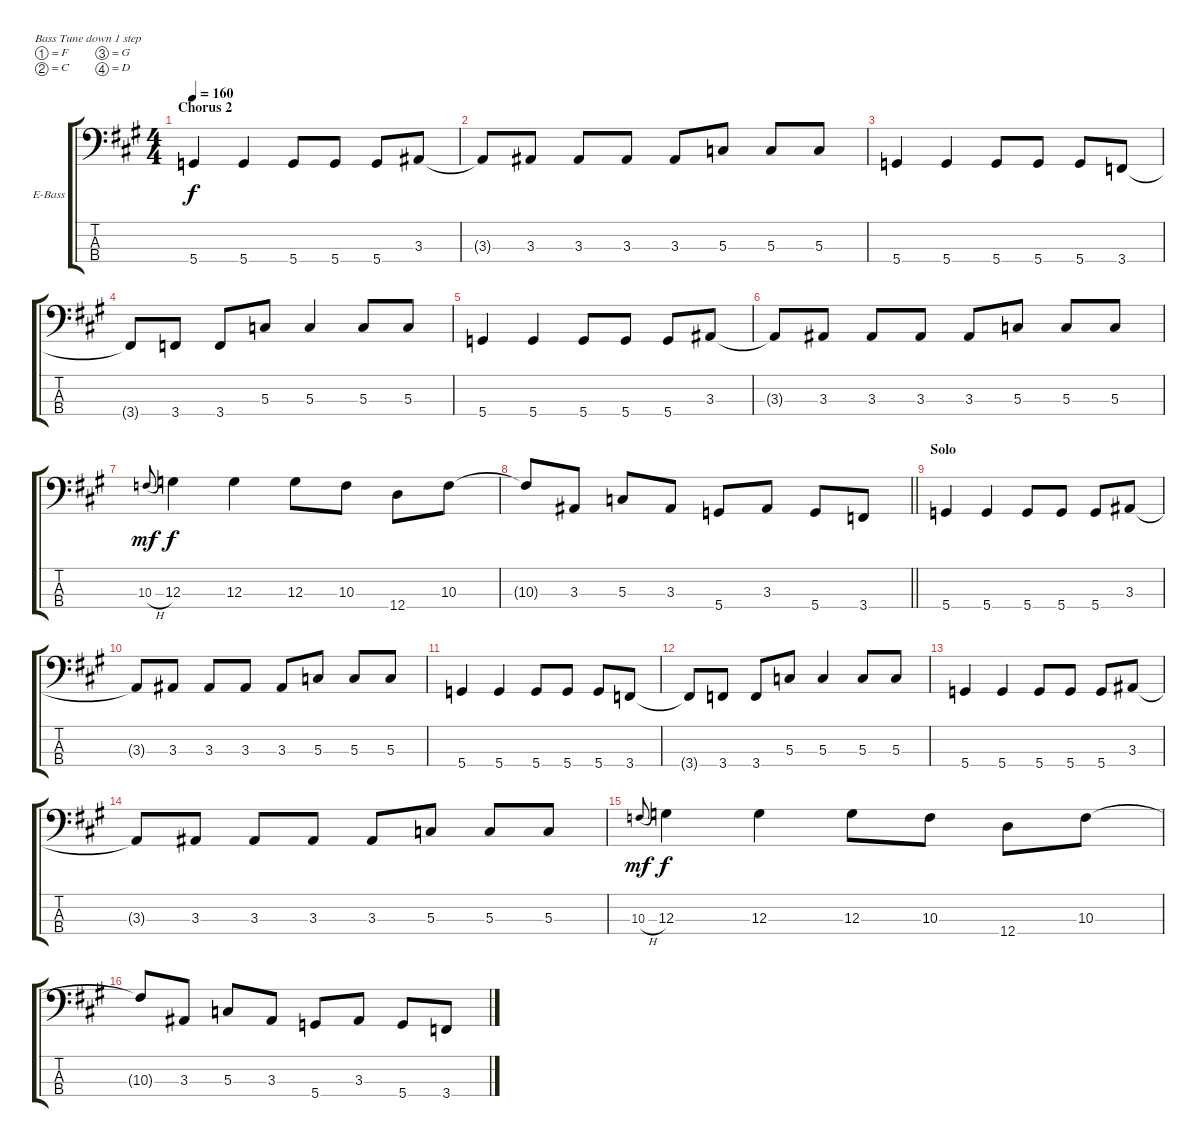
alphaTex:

\bracketExtendMode groupsimilarinstruments
\firstSystemTrackNameOrientation horizontal
\otherSystemsTrackNameOrientation horizontal
\track ("Bass" "E-Bass") {instrument electricbassfinger}
\staff {score tabs}
\tuning (F2 C2 G1 D1)
\ts (4 4)
\section ("" "Chorus 2")
\tempo 160
\clef f4
\ks a
5.4.4{dy f} 5.4.4 5.4.8 5.4.8 5.4.8 3.3.8 |
3.3{t}.8 3.3.8 3.3.8 3.3.8 3.3.8 5.3.8 5.3.8 5.3.8 |
5.4.4 5.4.4 5.4.8 5.4.8 5.4.8 3.4.8 |
3.4{t}.8 3.4.8 3.4.8 5.3.8 5.3.4 5.3.8 5.3.8 |
5.4.4 5.4.4 5.4.8 5.4.8 5.4.8 3.3.8 |
3.3{t}.8 3.3.8 3.3.8 3.3.8 3.3.8 5.3.8 5.3.8 5.3.8 |
10.3{h}.8{gr onbeat dy mf} 12.3.4{dy f} 12.3.4 12.3.8 10.3.8 12.4.8 10.3.8 |
\barLineRight lightlight
10.3{t}.8 3.3.8 5.3.8 3.3.8 5.4.8 3.3.8 5.4.8 3.4.8 |
\section ("" "Solo")
5.4.4 5.4.4 5.4.8 5.4.8 5.4.8 3.3.8 |
3.3{t}.8 3.3.8 3.3.8 3.3.8 3.3.8 5.3.8 5.3.8 5.3.8 |
5.4.4 5.4.4 5.4.8 5.4.8 5.4.8 3.4.8 |
3.4{t}.8 3.4.8 3.4.8 5.3.8 5.3.4 5.3.8 5.3.8 |
5.4.4 5.4.4 5.4.8 5.4.8 5.4.8 3.3.8 |
3.3{t}.8 3.3.8 3.3.8 3.3.8 3.3.8 5.3.8 5.3.8 5.3.8 |
10.3{h}.8{gr onbeat dy mf} 12.3.4{dy f} 12.3.4 12.3.8 10.3.8 12.4.8 10.3.8 |
10.3{t}.8 3.3.8 5.3.8 3.3.8 5.4.8 3.3.8 5.4.8 3.4.8
